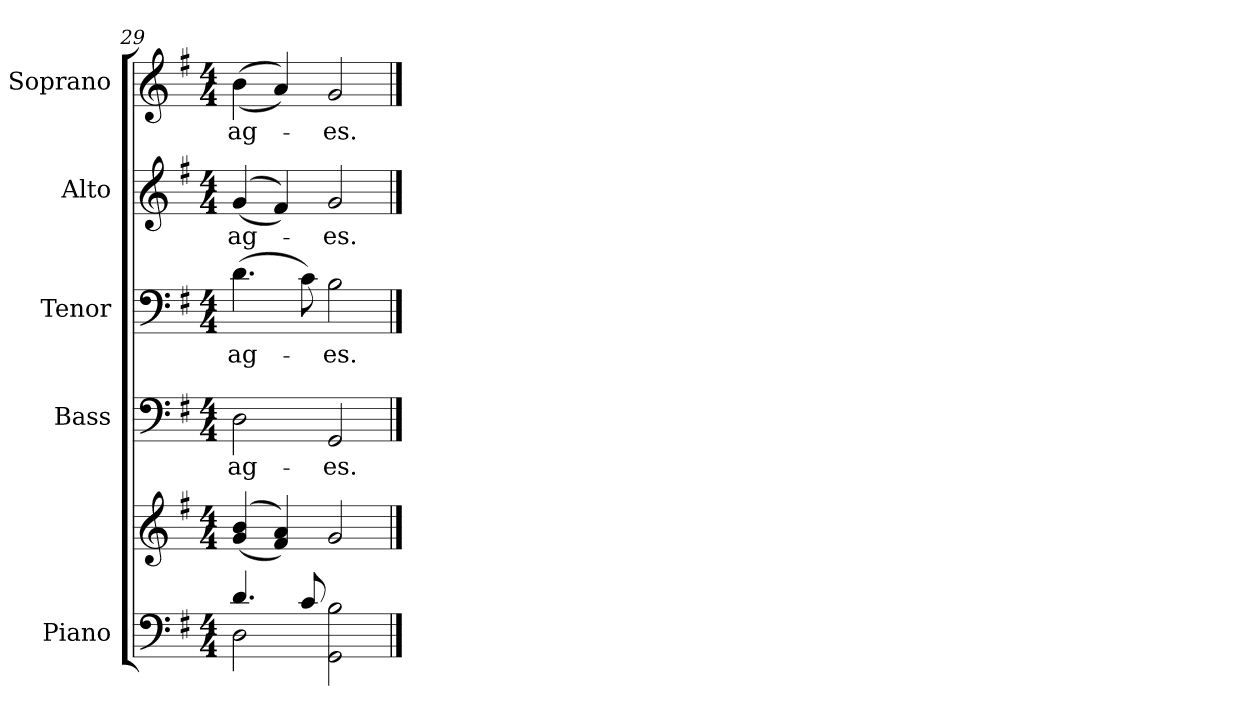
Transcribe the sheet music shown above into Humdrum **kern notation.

**kern	**kern	**kern	**text	**kern	**text	**kern	**text	**kern	**text
*part5	*part5	*part4	*part4	*part3	*part3	*part2	*part2	*part1	*part1
*staff6	*staff5	*staff4	*staff4	*staff3	*staff3	*staff2	*staff2	*staff1	*staff1
*I"Piano	*	*I"Bass	*	*I"Tenor	*	*I"Alto	*	*I"Soprano	*
*I'Pno.	*	*I'B.	*	*I'T.	*	*I'A.	*	*I'S.	*
*clefF4	*clefG2	*clefF4	*	*clefF4	*	*clefG2	*	*clefG2	*
*k[f#]	*k[f#]	*k[f#]	*	*k[f#]	*	*k[f#]	*	*k[f#]	*
*G:	*G:	*G:	*	*G:	*	*G:	*	*G:	*
*M4/4	*M4/4	*M4/4	*	*M4/4	*	*M4/4	*	*M4/4	*
=29	=29	=29	=29	=29	=29	=29	=29	=29	=29
*^	*	*	*	*	*	*	*	*	*
!	!	!	!	!LO:LY:b:color=#000000	!	!	!	!	!	!
!	!	!	!	!	!	!LO:LY:b:color=#000000	!	!	!	!
!	!	!	!	!	!	!	!	!LO:LY:b:color=#000000	!	!
!	!	!	!	!	!	!	!	!	!	!LO:LY:b:color=#000000
4.di/	2Di\	((4gi/ 4bi	2Di\	ag-	(4.di\	ag-	((4gi/	ag-	((4bi\	ag-
.	.	4f#i/ 4ai))	.	.	.	.	4f#i/))	.	4ai/))	.
8ci/	.	.	.	.	8ci\)	.	.	.	.	.
!	!	!	!	!LO:LY:b:color=#000000	!	!	!	!	!	!
!	!	!	!	!	!	!LO:LY:b:color=#000000	!	!	!	!
!	!	!	!	!	!	!	!	!LO:LY:b:color=#000000	!	!
!	!	!	!	!	!	!	!	!	!	!LO:LY:b:color=#000000
2GGi\ 2Bi	2ryy	2gi/	2GGi/	-es.	2Bi\	-es.	2gi/	-es.	2gi/	-es.
*v	*v	*	*	*	*	*	*	*	*	*
==	==	==	==	==	==	==	==	==	==
*-	*-	*-	*-	*-	*-	*-	*-	*-	*-
